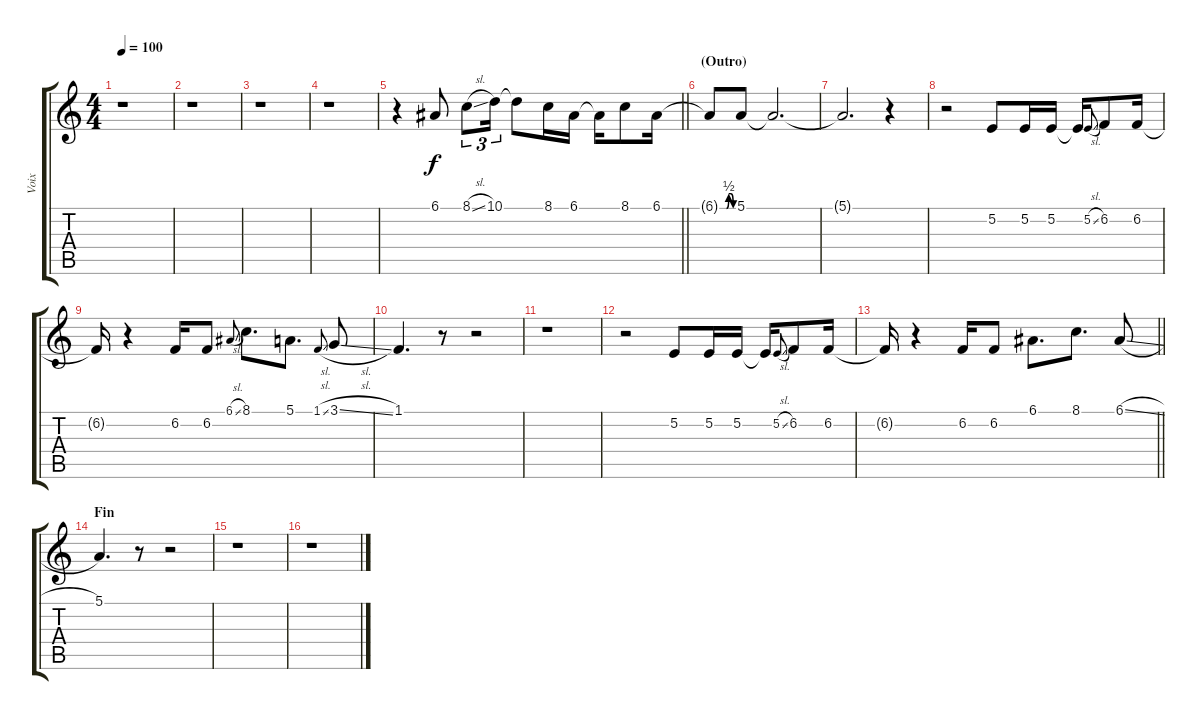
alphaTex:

\track ("Voix" "Voix") {instrument clarinet}
\staff {score tabs}
\tuning (E4 B3 G3 D3 A2 E2) {hide}
\ts (4 4)
\tempo 100
\clef g2
\ks c
r.1{dy f} |
r.1 |
r.1 |
r.1 |
\barLineRight lightlight
r.4 6.1.8 8.1{sl}.8{tu (3 2)} 10.1.16{tu (3 2)} 10.1{t}.8 8.1.16 6.1.16 6.1{t}.16 8.1.8 6.1.16 |
\section ("" "(Outro)")
6.1{be (custom 0 0 30 0 40 2 50 2 60 0) t}.8 5.1.8 5.1{t}.2{d} |
5.1{t}.2{d} r.4 |
r.2 5.2.8 5.2.16 5.2.16 5.2{t}.16 5.2{sl}.8{gr onbeat} 6.2.8 6.2.16 |
6.2{t}.16 r.4 6.2.16 6.2.8 6.1{sl}.8{gr onbeat} 8.1.8{d} 5.1.8{d} 1.1{sl}.8{gr onbeat} 3.1{sl}.8 |
1.1.4{d} r.8 r.2 |
r.1 |
r.2 5.2.8 5.2.16 5.2.16 5.2{t}.16 5.2{sl}.8{gr onbeat} 6.2.8 6.2.16 |
\barLineRight lightlight
6.2{t}.16 r.4 6.2.16 6.2.8 6.1.8{d} 8.1.8{d} 6.1{sl}.8 |
\section ("" "Fin")
5.1.4{d} r.8 r.2 |
r.1 |
r.1
